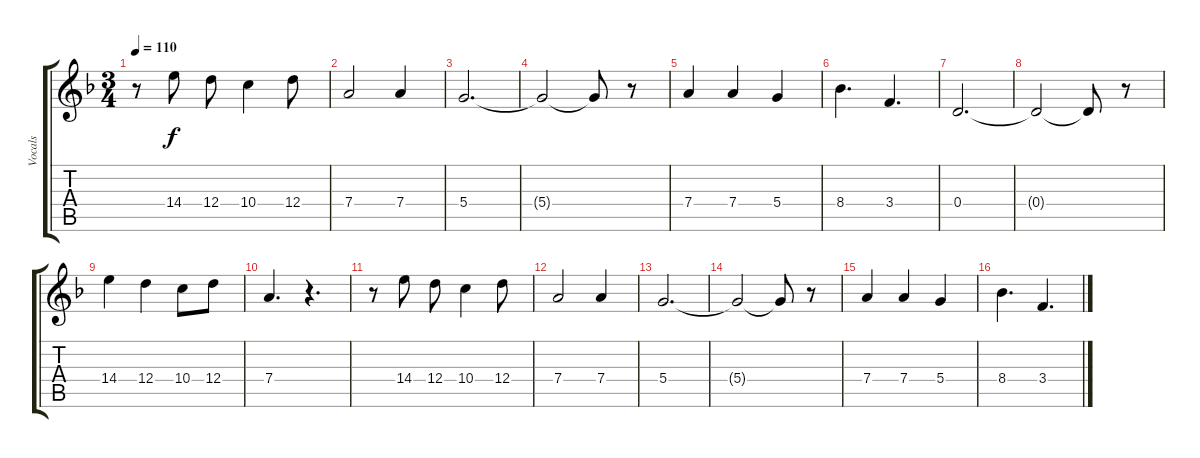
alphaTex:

\track ("Vocals" "Vocals") {instrument piccolo}
\staff {score tabs}
\tuning (E5 B4 G4 D4 A3 E3) {hide}
\ts (3 4)
\tempo 110
\clef g2
\ks dminor
r.8{dy f} 14.4.8 12.4.8 10.4.4 12.4.8 |
7.4.2 7.4.4 |
5.4.2{d} |
5.4{t}.2 5.4{t}.8 r.8 |
7.4.4 7.4.4 5.4.4 |
8.4.4{d} 3.4.4{d} |
0.4.2{d} |
0.4{t}.2 0.4{t}.8 r.8 |
14.4.4 12.4.4 10.4.8 12.4.8 |
7.4.4{d} r.4{d} |
r.8 14.4.8 12.4.8 10.4.4 12.4.8 |
7.4.2 7.4.4 |
5.4.2{d} |
5.4{t}.2 5.4{t}.8 r.8 |
7.4.4 7.4.4 5.4.4 |
8.4.4{d} 3.4.4{d}
